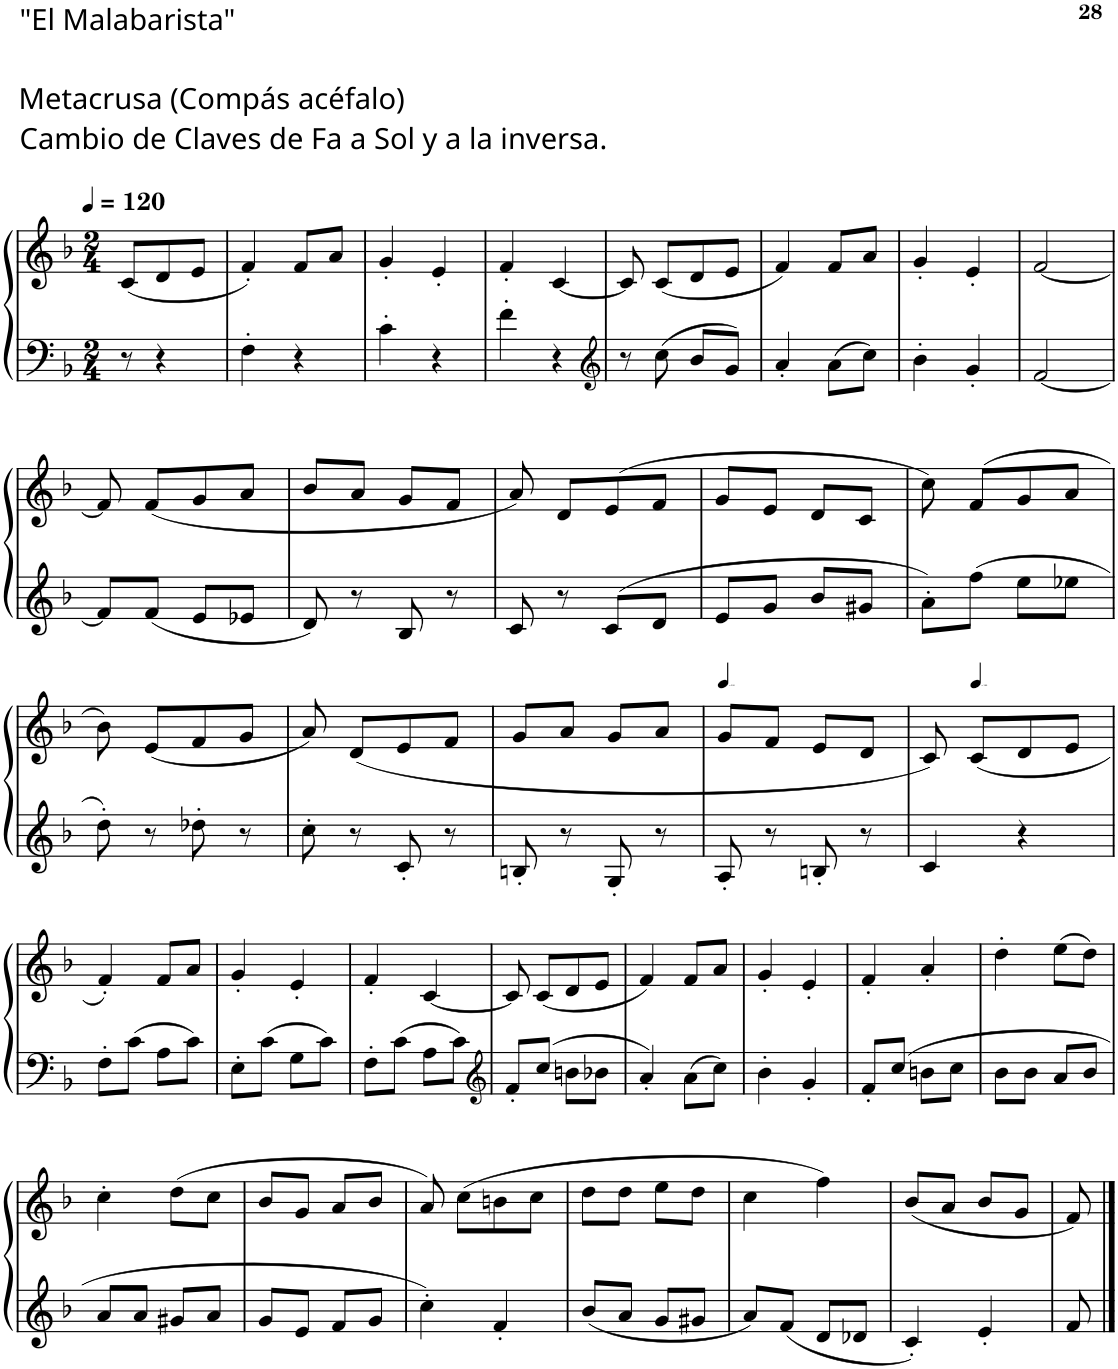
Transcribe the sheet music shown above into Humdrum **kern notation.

**kern	**kern
*part2	*part1
*staff2	*staff1
*I"Clarinete en Sib	*I"Marimba (pentagrama único)
*I'Cl	*I'Mar
*clefF4	*clefG2
*Trd1c2	*
*k[b-]	*k[b-]
*M2/4	*M2/4
*MM120	*MM120
=1	=1
8r	(8c/L
4r	8d/
.	8e/J
=2	=2
4F'\	4f'/)
4r	8f/L
.	8a/J
=3	=3
4c'\	4g'/
4r	4e'/
=4	=4
4f'\	4f'/
4r	[4c/
=5	=5
*clefG2	*
8r	8c/]
(8cc\	(8c/L
8b-/L	8d/
8g/J)	8e/J
=6	=6
4a'/	4f/)
(8a\L	8f/L
8cc\J)	8a/J
=7	=7
4b-'\	4g'/
4g'/	4e'/
=8	=8
[2f/	[2f/
!!LO:LB:g=z
=9	=9
8f/L]	8f/]
(8f/J	(8f/L
8e/L	8g/
8e-X/J	8a/J
=10	=10
8d/)	8b-/L
8r	8a/J
8B-/	8g/L
8r	8f/J
=11	=11
8c/	8a/)
8r	8d/L
(8c/L	(8e/
8d/J	8f/J
=12	=12
8e/L	8g/L
8g/J	8e/J
8b-/L	8d/L
8g#X/J	8c/J
=13	=13
8a'\L)	8cc\)
(8ff\J	(8f/L
8ee\L	8g/
8ee-X\J	8a/J
!!LO:LB:g=z
=14	=14
8dd'\)	8b-\)
8r	(8e/L
8dd-X'\	8f/
8r	8g/J
=15	=15
8cc'\	8a/)
8r	(8d/L
8c'/	8e/
8r	8f/J
=16	=16
8Bn'/	8g/L
8r	8a/J
8G'/	8g/L
8r	8a/J
=17	=17
*	*MM100
8A'/	8g/L
8r	8f/J
8Bn'/	8e/L
8r	8d/J
=18	=18
4c/	8c/)
*	*MM120
.	(8c/L
4r	8d/
.	8e/J
!!LO:LB:g=z
=19	=19
*clefF4	*
8F'\L	4f'/)
(8c\J	.
8A\L	8f/L
8c\J)	8a/J
=20	=20
8E'\L	4g'/
(8c\J	.
8G\L	4e'/
8c\J)	.
=21	=21
8F'\L	4f'/
(8c\J	.
8A\L	[4c/
8c\J)	.
=22	=22
*clefG2	*
8f'/L	8c/]
(8cc/J	(8c/L
8bn\L	8d/
8b-X\J	8e/J
=23	=23
4a'/)	4f/)
(8a\L	8f/L
8cc\J)	8a/J
=24	=24
4b-'\	4g'/
4g'/	4e'/
=25	=25
8f'/L	4f'/
(8cc/J	.
8bn\L	4a'/
8cc\J	.
=26	=26
8b-\L	4dd'\
8b-\J	.
8a/L	(8ee\L
8b-/J	8dd\J)
!!LO:LB:g=z
=27	=27
8a/L	4cc'\
8a/J	.
8g#X/L	(8dd\L
8a/J	8cc\J
=28	=28
8g/L	8b-/L
8e/J	8g/J
8f/L	8a/L
8g/J	8b-/J
=29	=29
4cc'\)	8a/)
.	(8cc\L
4f'/	8bn\
.	8cc\J
=30	=30
(8b-/L	8dd\L
8a/J	8dd\J
8g/L	8ee\L
8g#X/J	8dd\J
=31	=31
8a/L)	4cc\
(8f/J	.
8d/L	4ff\)
8d-X/J	.
=32	=32
4c'/)	(8b-/L
.	8a/J
4e'/	8b-/L
.	8g/J
=33	=33
8f/	8f/)
==	==
*-	*-
